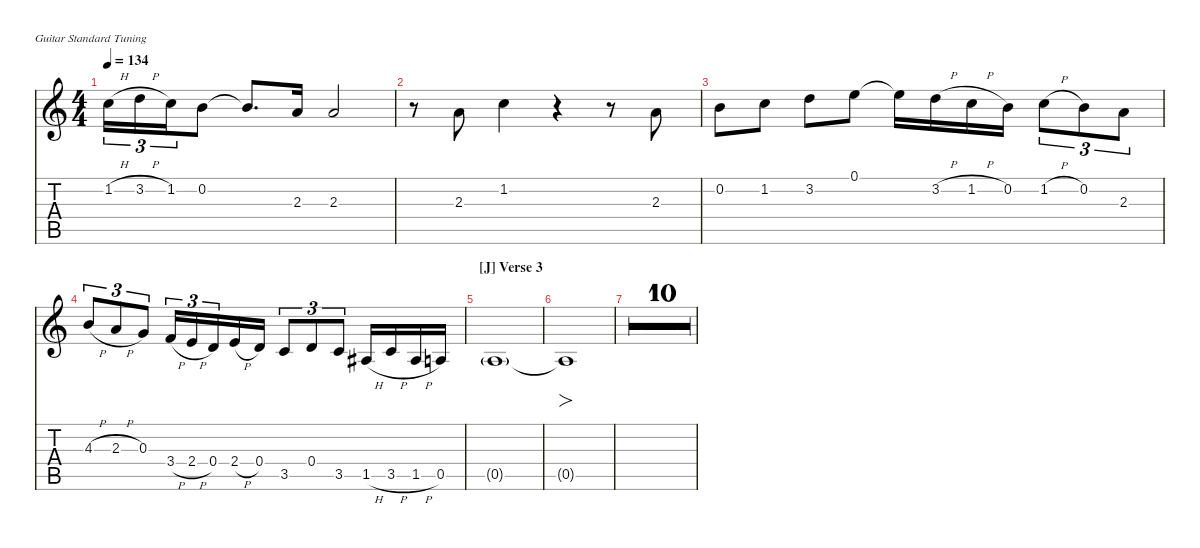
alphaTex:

\hideDynamics
\bracketExtendMode nobrackets
\singleTrackTrackNamePolicy hidden
\multiTrackTrackNamePolicy hidden
\firstSystemTrackNameMode fullname
\firstSystemTrackNameOrientation horizontal
\otherSystemsTrackNameOrientation horizontal
\track ("E.Guitar" "E-Gt") {multiBarRest instrument distortionguitar}
\staff {score tabs}
\tuning (E4 B3 G3 D3 A2 E2)
\ts (4 4)
\tempo 134
\clef g2
\ks aminor
1.2{h}.16{tu (3 2) dy mp beam Down beam merge} 3.2{h}.16{tu (3 2) beam Down beam merge} 1.2.16{tu (3 2) beam Down beam merge} 0.2.8{beam Down beam split} 0.2{t}.8{d beam Up beam merge} 2.3.16{beam Up} 2.3.2{beam Up} |
r.8{beam Down} 2.3.8{beam Up} 1.2.4{beam Down} r.4{beam Down} r.8{beam Down} 2.3.8{beam Up} |
0.2.8{beam Down} 1.2.8{beam Down} 3.2.8{beam Down} 0.1.8{beam Down} 0.1{t}.16{beam Down} 3.2{h}.16{beam Down} 1.2{h}.16{beam Down} 0.2.16{beam Down} 1.2{h}.8{tu (3 2) beam Down} 0.2.8{tu (3 2) beam Down} 2.3.8{tu (3 2) beam Down} |
4.3{h}.8{tu (3 2) beam Up} 2.3{h}.8{tu (3 2) beam Up} 0.3.8{tu (3 2) beam Up} 3.4{h}.16{tu (3 2) beam Up beam merge} 2.4{h}.16{tu (3 2) beam Up beam merge} 0.4.16{tu (3 2) beam Up beam merge} 2.4{h}.16{beam Up beam merge} 0.4.16{beam Up} 3.5.8{tu (3 2) beam Up} 0.4.8{tu (3 2) beam Up} 3.5.8{tu (3 2) beam Up} 1.5{h acc #}.16{beam Up} 3.5{h}.16{beam Up} 1.5{h acc #}.16{beam Up} 0.5.16{beam Up} |
\section ("J" "Verse 3")
0.5{g}.1{beam Up} |
0.5{t}.1{fo beam Up} |
r.1{beam Down} |
r.1{beam Down} |
r.1{beam Down} |
r.1{beam Down} |
r.1{beam Down} |
r.1{beam Down} |
r.1{beam Down} |
r.1{beam Down} |
r.1{beam Down} |
r.1{beam Down}
